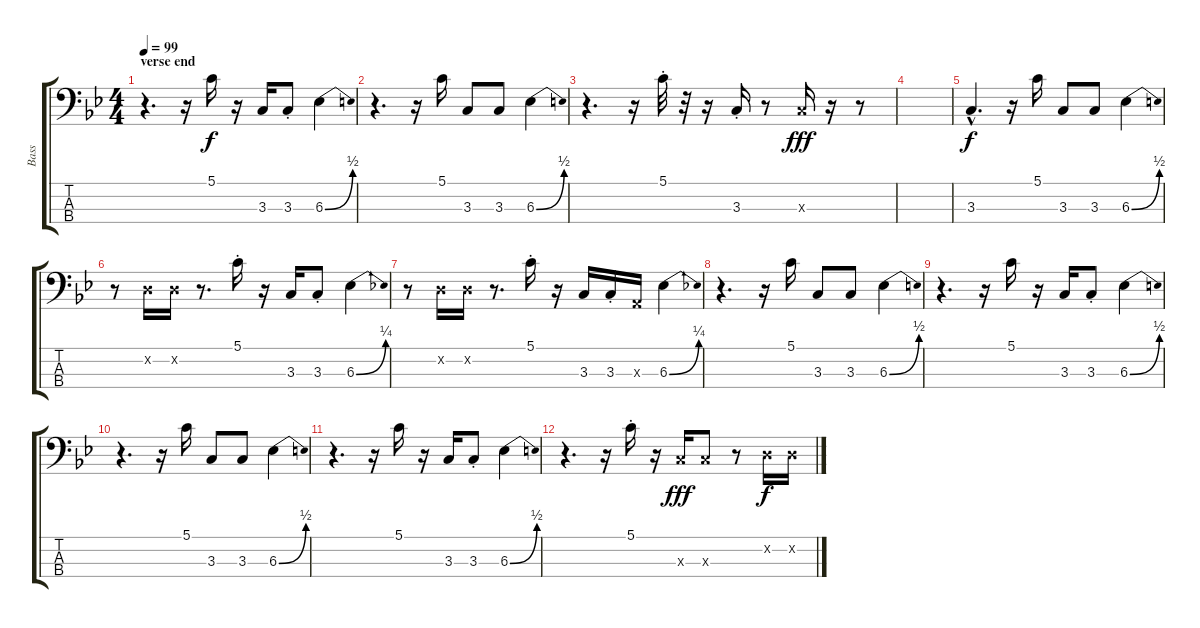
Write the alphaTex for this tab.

\track ("Bass" "Bass") {instrument synthbass1}
\staff {score tabs}
\tuning (G2 D2 A1 E1) {hide}
\ts (4 4)
\section ("" "verse end")
\tempo 99
\clef f4
\ks bb
r.4{d dy f} r.16 5.1.16 r.16 3.3.16 3.3{st}.8 6.3{be (bend 0 0 60 2)}.4 |
r.4{d} r.16 5.1.16 3.3.8 3.3.8 6.3{be (bend 0 0 60 2)}.4 |
r.4{d} r.16 5.1{st}.32 r.32 r.16 3.3{st}.16 r.8 3.3{x}.16{dy fff} r.16 r.8 |
|
3.3{hac}.4{d dy f} r.16 5.1.16 3.3.8 3.3.8 6.3{be (bend 0 0 60 2)}.4 |
r.8 0.2{x}.16 0.2{x}.16 r.8{d} 5.1{st}.16 r.16 3.3.16 3.3{st}.8 6.3{be (bend 0 0 60 1)}.4 |
r.8 0.2{x}.16 0.2{x}.16 r.8{d} 5.1{st}.16 r.16 3.3.16{volume 0} 3.3{st}.16 0.3{x}.16 6.3{be (bend 0 0 60 1)}.4 |
r.4{d} r.16 5.1.16 3.3.8 3.3.8 6.3{be (bend 0 0 60 2)}.4 |
r.4{d} r.16 5.1.16 r.16 3.3.16 3.3{st}.8 6.3{be (bend 0 0 60 2)}.4 |
r.4{d} r.16 5.1.16 3.3.8 3.3.8 6.3{be (bend 0 0 60 2)}.4 |
r.4{d} r.16 5.1.16 r.16 3.3.16 3.3{st}.8 6.3{be (bend 0 0 60 2)}.4 |
r.4{d} r.16 5.1{st}.16 r.16 3.3{x}.16{dy fff} 3.3{x}.8 r.8 0.2{x}.16{dy f} 0.2{x}.16
